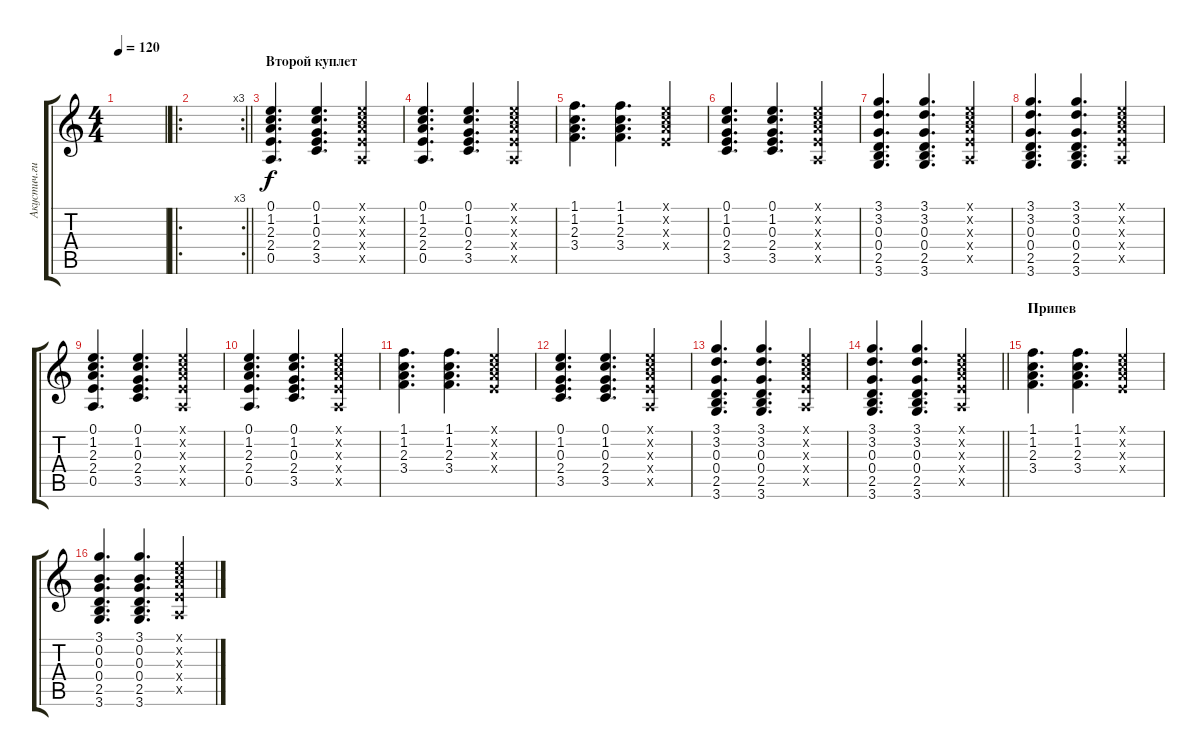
\track ("Акустич.гитара" "Акустич.ги") {instrument acousticguitarsteel}
\staff {score tabs}
\tuning (E4 B3 G3 D3 A2 E2) {hide}
\ts (4 4)
\tempo 120
\clef g2
\ks c
|
\ro
\rc 3
\barLineRight lightlight
|
\section ("" "Второй куплет")
(0.1 1.2 2.3 2.4 0.5).4{d} (0.1 1.2 0.3 2.4 3.5).4{d} (0.1{x} 1.2{x} 2.3{x} 2.4{x} 0.5{x}).4 |
(0.1 1.2 2.3 2.4 0.5).4{d} (0.1 1.2 0.3 2.4 3.5).4{d} (0.1{x} 1.2{x} 2.3{x} 2.4{x} 0.5{x}).4 |
(1.1 1.2 2.3 3.4).4{d} (1.1 1.2 2.3 3.4).4{d} (0.1{x} 1.2{x} 2.3{x} 2.4{x}).4 |
(0.1 1.2 0.3 2.4 3.5).4{d} (0.1 1.2 0.3 2.4 3.5).4{d} (0.1{x} 1.2{x} 2.3{x} 2.4{x} 0.5{x}).4 |
(3.1 3.2 0.3 0.4 2.5 3.6).4{d} (3.1 3.2 0.3 0.4 2.5 3.6).4{d} (0.1{x} 1.2{x} 2.3{x} 2.4{x} 0.5{x}).4 |
(3.1 3.2 0.3 0.4 2.5 3.6).4{d} (3.1 3.2 0.3 0.4 2.5 3.6).4{d} (0.1{x} 1.2{x} 2.3{x} 2.4{x} 0.5{x}).4 |
(0.1 1.2 2.3 2.4 0.5).4{d} (0.1 1.2 0.3 2.4 3.5).4{d} (0.1{x} 1.2{x} 2.3{x} 2.4{x} 0.5{x}).4 |
(0.1 1.2 2.3 2.4 0.5).4{d} (0.1 1.2 0.3 2.4 3.5).4{d} (0.1{x} 1.2{x} 2.3{x} 2.4{x} 0.5{x}).4 |
(1.1 1.2 2.3 3.4).4{d} (1.1 1.2 2.3 3.4).4{d} (0.1{x} 1.2{x} 2.3{x} 2.4{x}).4 |
(0.1 1.2 0.3 2.4 3.5).4{d} (0.1 1.2 0.3 2.4 3.5).4{d} (0.1{x} 1.2{x} 2.3{x} 2.4{x} 0.5{x}).4 |
(3.1 3.2 0.3 0.4 2.5 3.6).4{d} (3.1 3.2 0.3 0.4 2.5 3.6).4{d} (0.1{x} 1.2{x} 2.3{x} 2.4{x} 0.5{x}).4 |
\barLineRight lightlight
(3.1 3.2 0.3 0.4 2.5 3.6).4{d} (3.1 3.2 0.3 0.4 2.5 3.6).4{d} (0.1{x} 1.2{x} 2.3{x} 2.4{x} 0.5{x}).4 |
\section ("" "Припев")
(1.1 1.2 2.3 3.4).4{d} (1.1 1.2 2.3 3.4).4{d} (0.1{x} 1.2{x} 2.3{x} 2.4{x}).4 |
(3.1 0.2 0.3 0.4 2.5 3.6).4{d} (3.1 0.2 0.3 0.4 2.5 3.6).4{d} (0.1{x} 1.2{x} 2.3{x} 2.4{x} 0.5{x}).4
